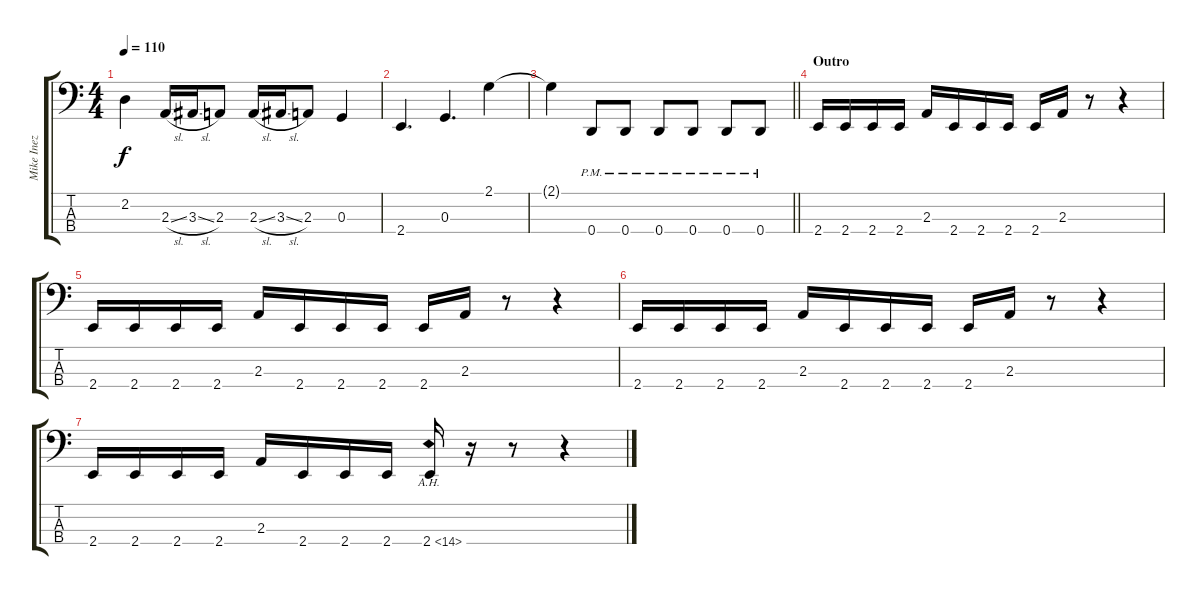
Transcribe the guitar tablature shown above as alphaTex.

\track ("Mike Inez" "Mike Inez") {instrument electricbasspick}
\staff {score tabs}
\tuning (F2 C2 G1 D1) {hide}
\ts (4 4)
\tempo 110
\clef f4
\ks c
2.2{t}.4{dy f} 2.3{sl}.16 3.3{sl}.16 2.3.8 2.3{sl}.16 3.3{sl}.16 2.3.8 0.3.4 |
2.4.4{d} 0.3.4{d} 2.1.4 |
\barLineRight lightlight
2.1{t}.4 0.4{pm}.8 0.4{pm}.8 0.4{pm}.8 0.4{pm}.8 0.4{pm}.8 0.4{pm}.8 |
\section ("" "Outro")
2.4.16 2.4.16 2.4.16 2.4.16 2.3.16 2.4.16 2.4.16 2.4.16 2.4.16 2.3.16 r.8 r.4 |
2.4.16 2.4.16 2.4.16 2.4.16 2.3.16 2.4.16 2.4.16 2.4.16 2.4.16 2.3.16 r.8 r.4 |
2.4.16 2.4.16 2.4.16 2.4.16 2.3.16 2.4.16 2.4.16 2.4.16 2.4.16 2.3.16 r.8 r.4 |
2.4.16 2.4.16 2.4.16 2.4.16 2.3.16 2.4.16 2.4.16 2.4.16 2.4{ah 12}.16 r.16 r.8 r.4
